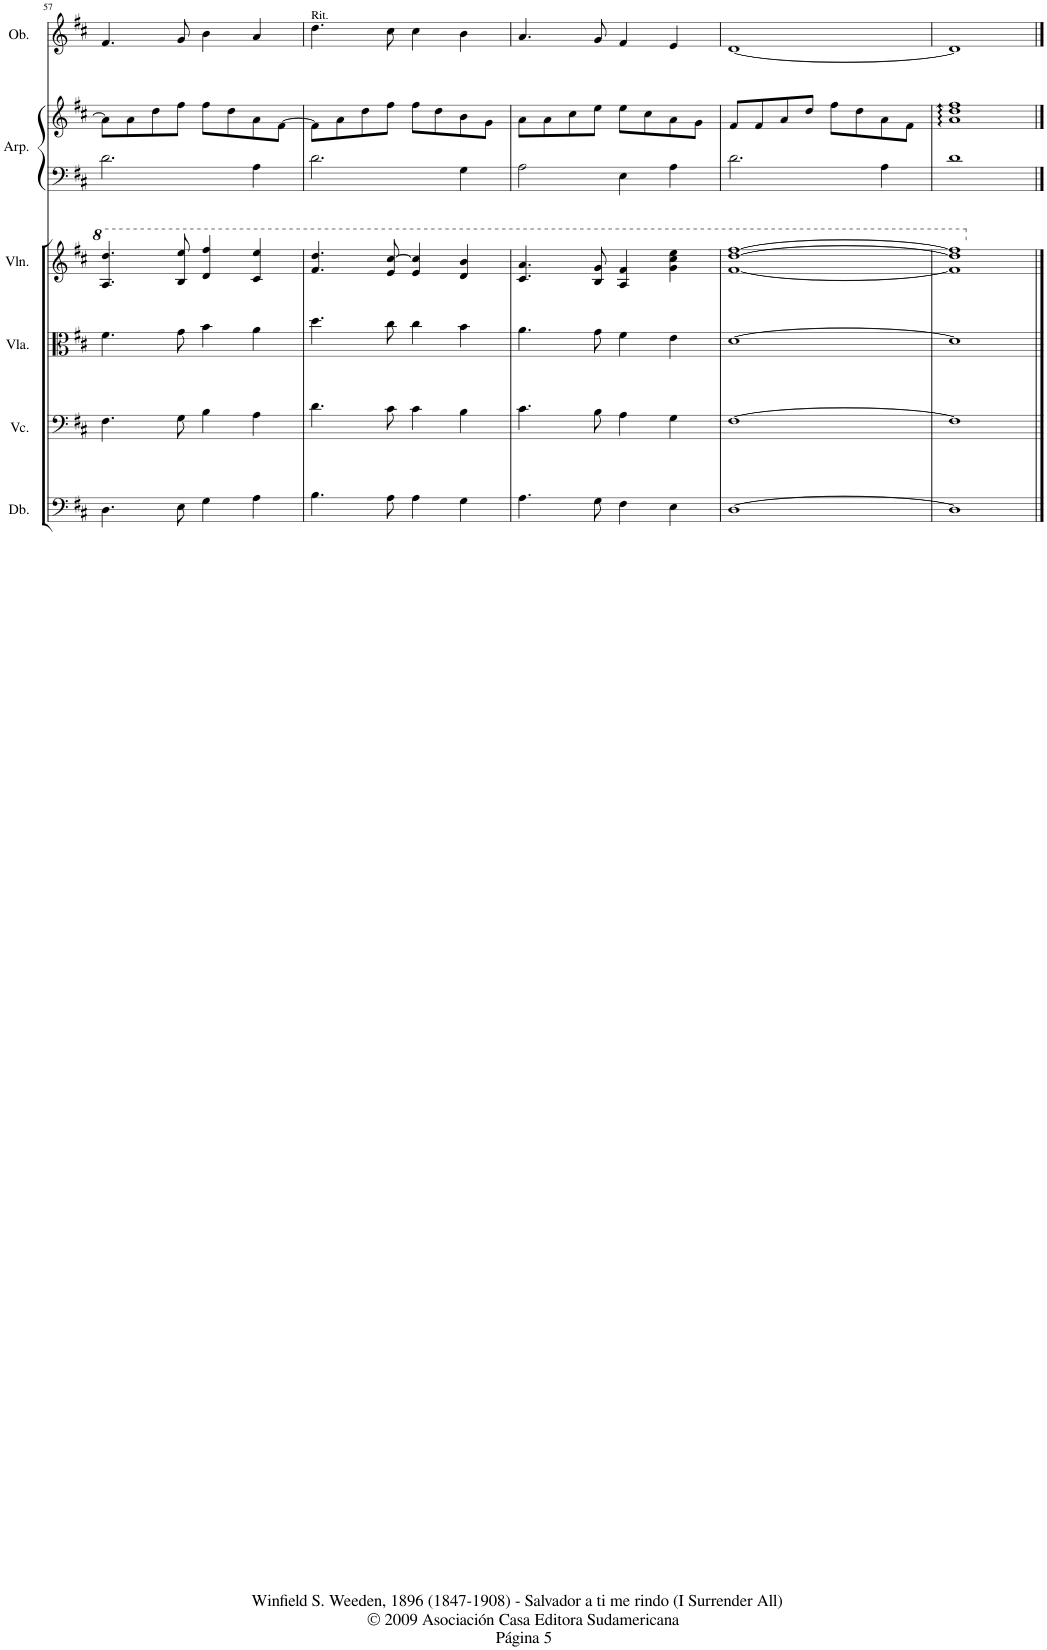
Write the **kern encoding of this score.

**kern	**kern	**kern	**kern	**kern	**kern	**kern
*part6	*part5	*part4	*part3	*part2	*part2	*part1
*staff7	*staff6	*staff5	*staff4	*staff3	*staff2	*staff1
*I"Contrabajo	*I"Violonchelo	*I"Viola	*I"Violín	*I"Arpa	*	*I"Oboe
*	*I'Vc.	*I'Vla.	*I'Vln.	*I'Arp.	*	*I'Ob.
!!LO:PB:g=z
*clefF4	*clefF4	*clefC3	*clefG2	*clefF4	*clefG2	*clefG2
*Trd7c12	*	*	*	*	*	*
*k[f#c#]	*k[f#c#]	*k[f#c#]	*k[f#c#]	*k[f#c#]	*k[f#c#]	*k[f#c#]
*M4/4	*M4/4	*M4/4	*M4/4	*M4/4	*M4/4	*M4/4
=57	=57	=57	=57	=57	=57	=57
4.D\	4.F#\	4.f#\	4.a/ 4.ddd/	2.d\	8a\L]	4.f#/
.	.	.	.	.	8a\	.
.	.	.	.	.	8dd\	.
8E\	8G\	8g\	8b/ 8eee/	.	8ff#\J	8g/
4G\	4B\	4b\	4dd/ 4fff#/	.	8ff#\L	4b\
.	.	.	.	.	8dd\	.
4A\	4A\	4a\	4cc#/ 4eee/	4A\	8a\	4a/
.	.	.	.	.	[8f#\J	.
=58	=58	=58	=58	=58	=58	=58
!	!	!	!	!	!	!LO:TX:a:t=Rit.
4.B\	4.d\	4.dd\	4.ff#/ 4.ddd/	2.d\	8f#\L]	4.dd\
.	.	.	.	.	8a\	.
.	.	.	.	.	8dd\	.
8A\	8c#\	8cc#\	8ee/ [8ccc#/	.	8ff#\J	8cc#\
4A\	4c#\	4cc#\	4ee/ 4ccc#/]	.	8ff#\L	4cc#\
.	.	.	.	.	8dd\	.
4G\	4B\	4b\	4dd/ 4bb/	4G\	8b\	4b\
.	.	.	.	.	8g\J	.
=59	=59	=59	=59	=59	=59	=59
4.A\	4.c#\	4.a\	4.cc#/ 4.aa/	2A\	8a\L	4.a/
.	.	.	.	.	8a\	.
.	.	.	.	.	8cc#\	.
8G\	8B\	8g\	8b/ 8gg/	.	8ee\J	8g/
4F#\	4A\	4f#\	4a/ 4ff#/	4E\	8ee\L	4f#/
.	.	.	.	.	8cc#\	.
4E\	4G\	4e\	4gg\ 4ccc#\ 4eee\	4A\	8a\	4e/
.	.	.	.	.	8g\J	.
=60	=60	=60	=60	=60	=60	=60
[1D	[1F#	[1d	[1ff# [1ddd [1fff#	2.d\	8f#/L	[1d
.	.	.	.	.	8f#/	.
.	.	.	.	.	8a/	.
.	.	.	.	.	8dd/J	.
.	.	.	.	.	8ff#\L	.
.	.	.	.	.	8dd\	.
.	.	.	.	4A\	8a\	.
.	.	.	.	.	8f#\J	.
=61	=61	=61	=61	=61	=61	=61
1D]	1F#]	1d]	1ff#] 1ddd] 1fff#]	1d	1a: 1dd: 1ff#:	1d]
==	==	==	==	==	==	==
*-	*-	*-	*-	*-	*-	*-
